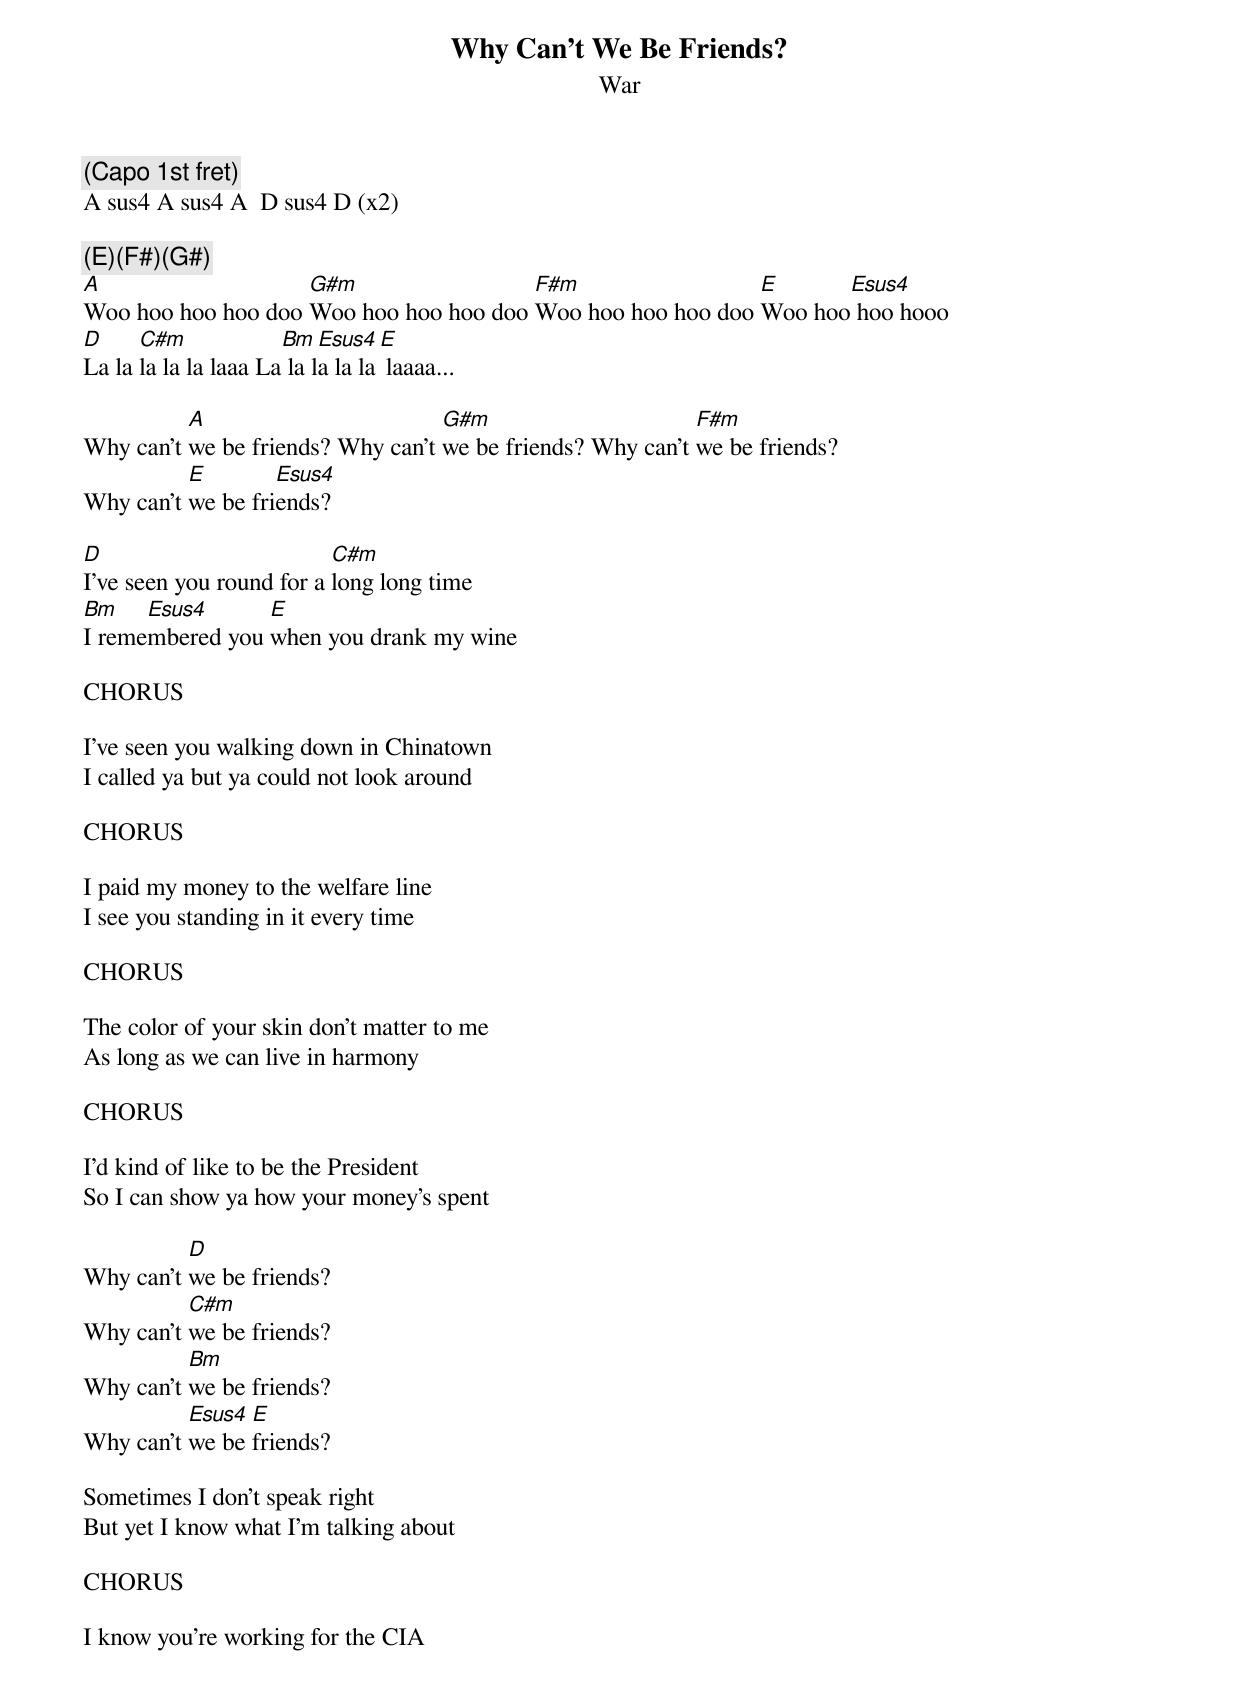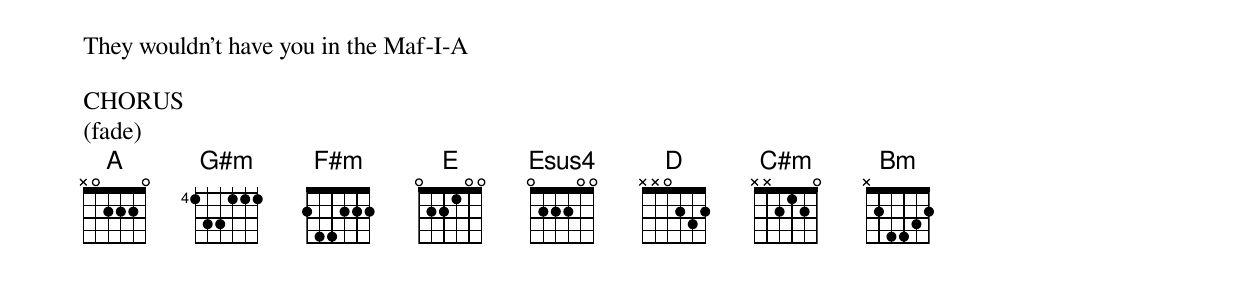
Why Can't We Be Friends?
War

(Capo 1st fret)
A sus4 A sus4 A  D sus4 D (x2)

(E)(F#)(G#)
A                   G#m                 F#m                 E      Esus4
Woo hoo hoo hoo doo Woo hoo hoo hoo doo Woo hoo hoo hoo doo Woo hoo hoo hooo
D     C#m             Bm   Esus4  E
La la la la la laaa La la la la la laaaa...

          A                        G#m                      F#m
Why can't we be friends? Why can't we be friends? Why can't we be friends?
          E        Esus4
Why can't we be friends?

D                         C#m
I've seen you round for a long long time
Bm    Esus4      E
I remembered you when you drank my wine

CHORUS

I've seen you walking down in Chinatown
I called ya but ya could not look around

CHORUS

I paid my money to the welfare line
I see you standing in it every time

CHORUS

The color of your skin don't matter to me
As long as we can live in harmony

CHORUS

I'd kind of like to be the President
So I can show ya how your money's spent

          D
Why can't we be friends?
          C#m
Why can't we be friends?
          Bm
Why can't we be friends?
          Esus4 E
Why can't we be friends?

Sometimes I don't speak right
But yet I know what I'm talking about

CHORUS

I know you're working for the CIA
They wouldn't have you in the Maf-I-A

CHORUS
(fade)
